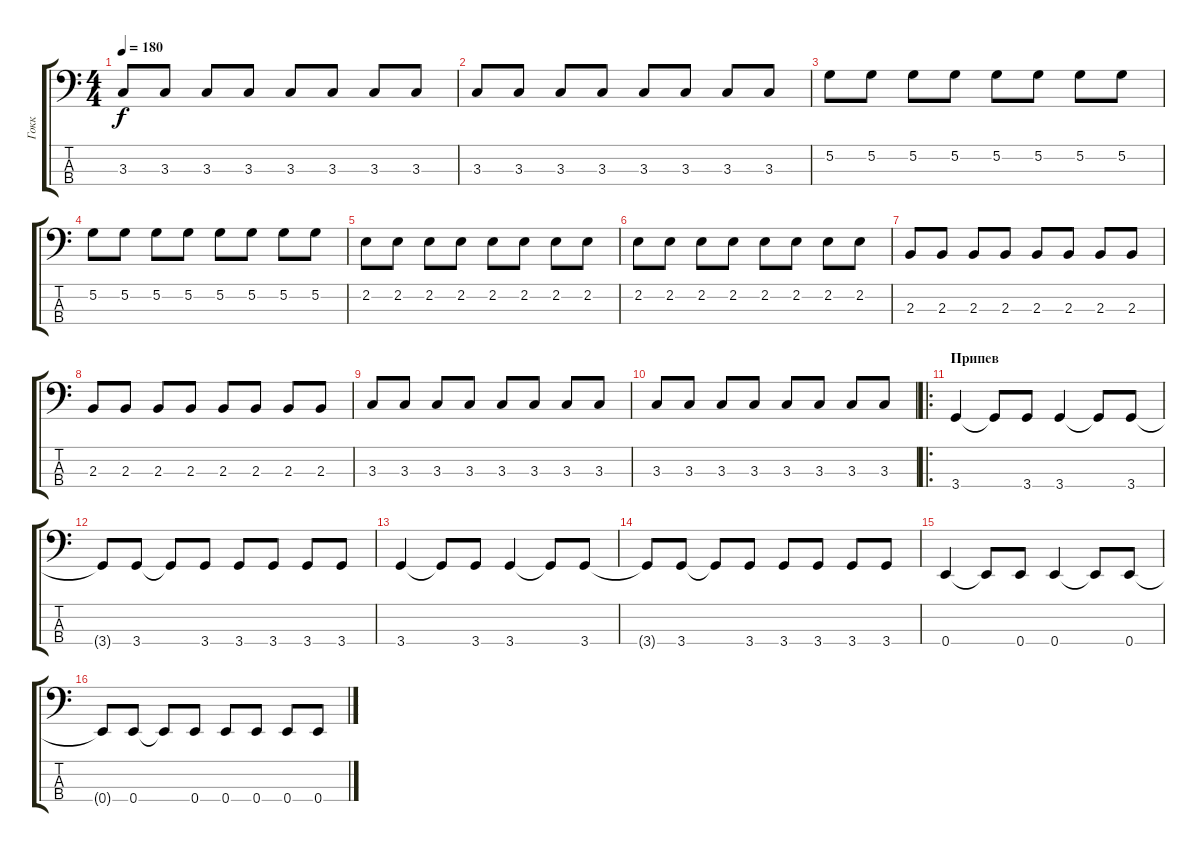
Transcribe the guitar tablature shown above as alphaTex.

\track ("Гокк" "Гокк") {instrument electricbasspick}
\staff {score tabs}
\tuning (G2 D2 A1 E1) {hide}
\ts (4 4)
\tempo 180
\clef f4
\ks c
3.3.8{dy f} 3.3.8 3.3.8 3.3.8 3.3.8 3.3.8 3.3.8 3.3.8 |
3.3.8 3.3.8 3.3.8 3.3.8 3.3.8 3.3.8 3.3.8 3.3.8 |
5.2.8 5.2.8 5.2.8 5.2.8 5.2.8 5.2.8 5.2.8 5.2.8 |
5.2.8 5.2.8 5.2.8 5.2.8 5.2.8 5.2.8 5.2.8 5.2.8 |
2.2.8 2.2.8 2.2.8 2.2.8 2.2.8 2.2.8 2.2.8 2.2.8 |
2.2.8 2.2.8 2.2.8 2.2.8 2.2.8 2.2.8 2.2.8 2.2.8 |
2.3.8 2.3.8 2.3.8 2.3.8 2.3.8 2.3.8 2.3.8 2.3.8 |
2.3.8 2.3.8 2.3.8 2.3.8 2.3.8 2.3.8 2.3.8 2.3.8 |
3.3.8 3.3.8 3.3.8 3.3.8 3.3.8 3.3.8 3.3.8 3.3.8 |
3.3.8 3.3.8 3.3.8 3.3.8 3.3.8 3.3.8 3.3.8 3.3.8 |
\ro
\section ("" "Припев")
3.4.4 3.4{t}.8 3.4.8 3.4.4 3.4{t}.8 3.4.8 |
3.4{t}.8 3.4.8 3.4{t}.8 3.4.8 3.4.8 3.4.8 3.4.8 3.4.8 |
3.4.4 3.4{t}.8 3.4.8 3.4.4 3.4{t}.8 3.4.8 |
3.4{t}.8 3.4.8 3.4{t}.8 3.4.8 3.4.8 3.4.8 3.4.8 3.4.8 |
0.4.4 0.4{t}.8 0.4.8 0.4.4 0.4{t}.8 0.4.8 |
0.4{t}.8 0.4.8 0.4{t}.8 0.4.8 0.4.8 0.4.8 0.4.8 0.4.8
